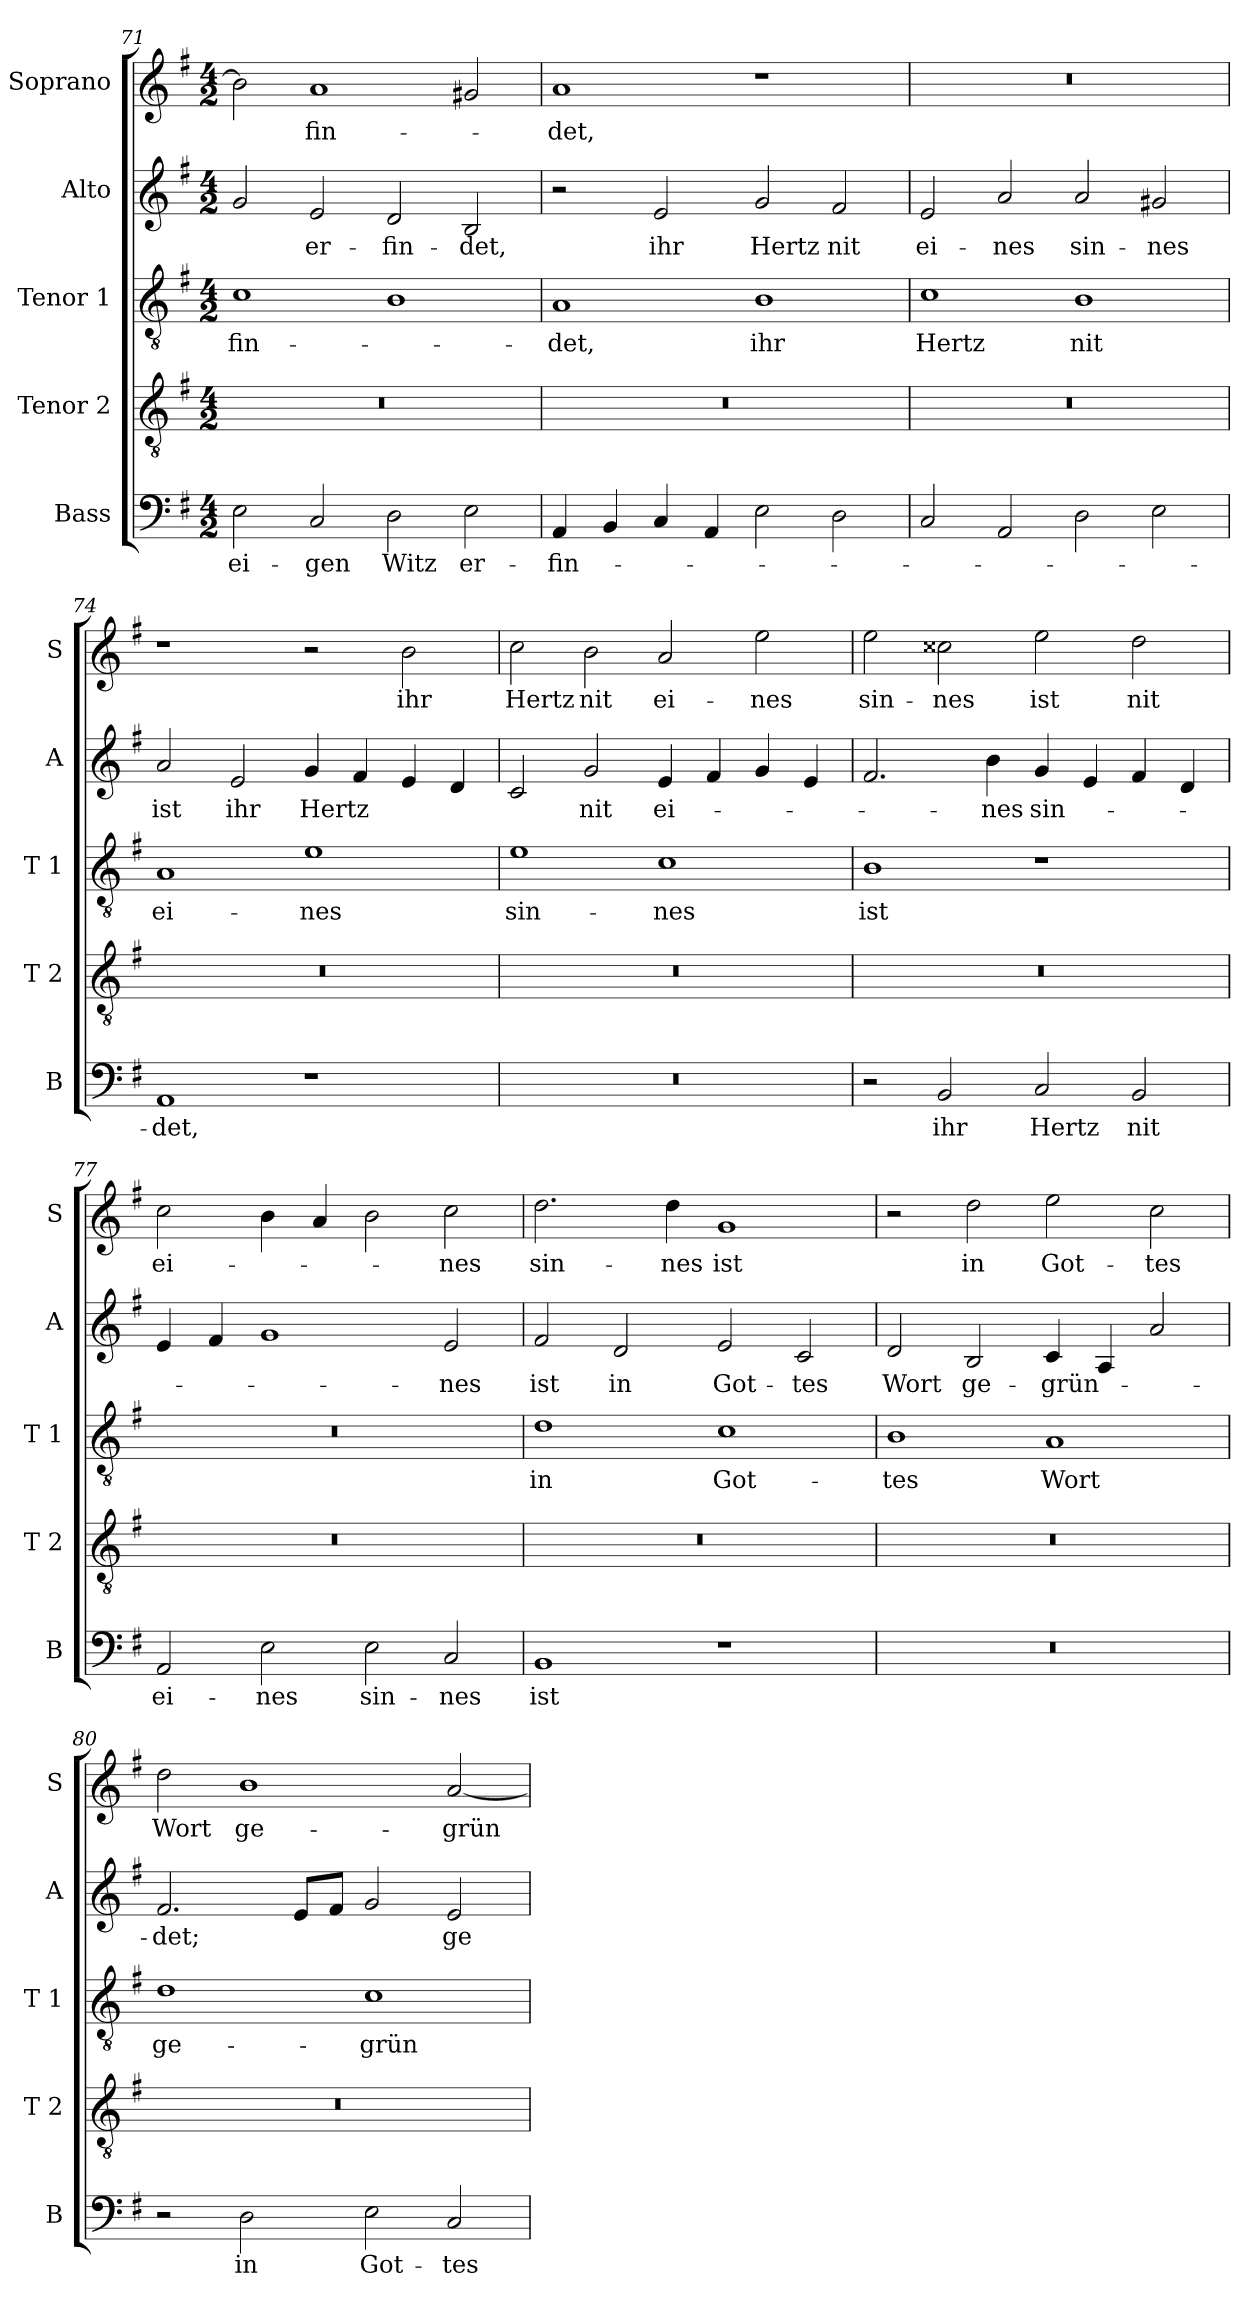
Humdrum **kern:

**kern	**text	**kern	**kern	**text	**kern	**text	**kern	**text
*part5	*part5	*part4	*part3	*part3	*part2	*part2	*part1	*part1
*staff5	*staff5	*staff4	*staff3	*staff3	*staff2	*staff2	*staff1	*staff1
*I"Bass	*	*I"Tenor 2	*I"Tenor 1	*	*I"Alto	*	*I"Soprano	*
*I'B	*	*I'T 2	*I'T 1	*	*I'A	*	*I'S	*
*clefF4	*	*clefGv2	*clefGv2	*	*clefG2	*	*clefG2	*
*k[f#]	*	*k[f#]	*k[f#]	*	*k[f#]	*	*k[f#]	*
*G:	*	*G:	*G:	*	*G:	*	*G:	*
*M4/2	*	*M4/2	*M4/2	*	*M4/2	*	*M4/2	*
=71	=71	=71	=71	=71	=71	=71	=71	=71
!	!LO:LY:b	!	!	!LO:LY:b	!	!	!	!
2E\	ei-	0r	1c	-fin-	2g/	.	2b\]	.
!	!LO:LY:b	!	!	!	!	!LO:LY:b	!	!LO:LY:b
2C/	-gen	.	.	.	2e/	er-	1a	-fin-
!	!LO:LY:b	!	!	!	!	!LO:LY:b	!	!
2D\	Witz	.	1B	.	2d/	-fin-	.	.
!	!LO:LY:b	!	!	!	!	!LO:LY:b	!	!
2E\	er-	.	.	.	2B/	-det,	2g#X/	.
=72	=72	=72	=72	=72	=72	=72	=72	=72
!	!LO:LY:b	!	!	!LO:LY:b	!	!	!	!LO:LY:b
4AA/	-fin-	0r	1A	-det,	2r	.	1a	-det,
4BB/	.	.	.	.	.	.	.	.
!	!	!	!	!	!	!LO:LY:b	!	!
4C/	.	.	.	.	2e/	ihr	.	.
4AA/	.	.	.	.	.	.	.	.
!	!	!	!	!LO:LY:b	!	!LO:LY:b	!	!
2E\	.	.	1B	ihr	2g/	Hertz	1r	.
!	!	!	!	!	!	!LO:LY:b	!	!
2D\	.	.	.	.	2f#/	nit	.	.
!!LO:LB:g=z
=73	=73	=73	=73	=73	=73	=73	=73	=73
!	!	!	!	!LO:LY:b	!	!LO:LY:b	!	!
2C/	.	0r	1c	Hertz	2e/	ei-	0r	.
!	!	!	!	!	!	!LO:LY:b	!	!
2AA/	.	.	.	.	2a/	-nes	.	.
!	!	!	!	!LO:LY:b	!	!LO:LY:b	!	!
2D\	.	.	1B	nit	2a/	sin-	.	.
!	!	!	!	!	!	!LO:LY:b	!	!
2E\	.	.	.	.	2g#X/	-nes	.	.
=74	=74	=74	=74	=74	=74	=74	=74	=74
!	!LO:LY:b	!	!	!LO:LY:b	!	!LO:LY:b	!	!
1AA	-det,	0r	1A	ei-	2a/	ist	1r	.
!	!	!	!	!	!	!LO:LY:b	!	!
.	.	.	.	.	2e/	ihr	.	.
!	!	!	!	!LO:LY:b	!	!LO:LY:b	!	!
1r	.	.	1e	-nes	4g/	Hertz	2r	.
.	.	.	.	.	4f#/	.	.	.
!	!	!	!	!	!	!	!	!LO:LY:b
.	.	.	.	.	4e/	.	2b\	ihr
.	.	.	.	.	4d/	.	.	.
=75	=75	=75	=75	=75	=75	=75	=75	=75
!	!	!	!	!LO:LY:b	!	!	!	!LO:LY:b
0r	.	0r	1e	sin-	2c/	.	2cc\	Hertz
!	!	!	!	!	!	!LO:LY:b	!	!LO:LY:b
.	.	.	.	.	2g/	nit	2b\	nit
!	!	!	!	!LO:LY:b	!	!LO:LY:b	!	!LO:LY:b
.	.	.	1c	-nes	4e/	ei-	2a/	ei-
.	.	.	.	.	4f#/	.	.	.
!	!	!	!	!	!	!	!	!LO:LY:b
.	.	.	.	.	4g/	.	2ee\	-nes
.	.	.	.	.	4e/	.	.	.
=76	=76	=76	=76	=76	=76	=76	=76	=76
!	!	!	!	!LO:LY:b	!	!	!	!LO:LY:b
2r	.	0r	1B	ist	2.f#/	.	2ee\	sin-
!	!LO:LY:b	!	!	!	!	!	!	!LO:LY:b
2BB/	ihr	.	.	.	.	.	2cc##X\	-nes
!	!	!	!	!	!	!LO:LY:b	!	!
.	.	.	.	.	4b\	-nes	.	.
!	!LO:LY:b	!	!	!	!	!LO:LY:b	!	!LO:LY:b
2C/	Hertz	.	1r	.	4g/	sin-	2ee\	ist
.	.	.	.	.	4e/	.	.	.
!	!LO:LY:b	!	!	!	!	!	!	!LO:LY:b
2BB/	nit	.	.	.	4f#/	.	2dd\	nit
.	.	.	.	.	4d/	.	.	.
!!LO:LB:g=z
=77	=77	=77	=77	=77	=77	=77	=77	=77
!	!LO:LY:b	!	!	!	!	!	!	!LO:LY:b
2AA/	ei-	0r	0r	.	4e/	.	2cc\	ei-
.	.	.	.	.	4f#/	.	.	.
!	!LO:LY:b	!	!	!	!	!	!	!
2E\	-nes	.	.	.	1g	.	4b\	.
.	.	.	.	.	.	.	4a/	.
!	!LO:LY:b	!	!	!	!	!	!	!
2E\	sin-	.	.	.	.	.	2b\	.
!	!LO:LY:b	!	!	!	!	!LO:LY:b	!	!LO:LY:b
2C/	-nes	.	.	.	2e/	-nes	2cc\	-nes
=78	=78	=78	=78	=78	=78	=78	=78	=78
!	!LO:LY:b	!	!	!LO:LY:b	!	!LO:LY:b	!	!LO:LY:b
1BB	ist	0r	1d	in	2f#/	ist	2.dd\	sin-
!	!	!	!	!	!	!LO:LY:b	!	!
.	.	.	.	.	2d/	in	.	.
!	!	!	!	!	!	!	!	!LO:LY:b
.	.	.	.	.	.	.	4dd\	-nes
!	!	!	!	!LO:LY:b	!	!LO:LY:b	!	!LO:LY:b
1r	.	.	1c	Got-	2e/	Got-	1g	ist
!	!	!	!	!	!	!LO:LY:b	!	!
.	.	.	.	.	2c/	-tes	.	.
=79	=79	=79	=79	=79	=79	=79	=79	=79
!	!	!	!	!LO:LY:b	!	!LO:LY:b	!	!
0r	.	0r	1B	-tes	2d/	Wort	2r	.
!	!	!	!	!	!	!LO:LY:b	!	!LO:LY:b
.	.	.	.	.	2B/	ge-	2dd\	in
!	!	!	!	!LO:LY:b	!	!LO:LY:b	!	!LO:LY:b
.	.	.	1A	Wort	4c/	-grün-	2ee\	Got-
.	.	.	.	.	4A/	.	.	.
!	!	!	!	!	!	!	!	!LO:LY:b
.	.	.	.	.	2a/	.	2cc\	-tes
=80	=80	=80	=80	=80	=80	=80	=80	=80
!	!	!	!	!LO:LY:b	!	!LO:LY:b	!	!LO:LY:b
2r	.	0r	1d	ge-	2.f#/	-det;	2dd\	Wort
!	!LO:LY:b	!	!	!	!	!	!	!LO:LY:b
2D\	in	.	.	.	.	.	1b	ge-
.	.	.	.	.	8e/L	.	.	.
.	.	.	.	.	8f#/J	.	.	.
!	!LO:LY:b	!	!	!LO:LY:b	!	!	!	!
2E\	Got-	.	1c	-grün-	2g/	.	.	.
!	!LO:LY:b	!	!	!	!	!LO:LY:b	!	!LO:LY:b
2C/	-tes	.	.	.	2e/	ge-	[2a/	-grün-
=	=	=	=	=	=	=	=	=
*-	*-	*-	*-	*-	*-	*-	*-	*-
